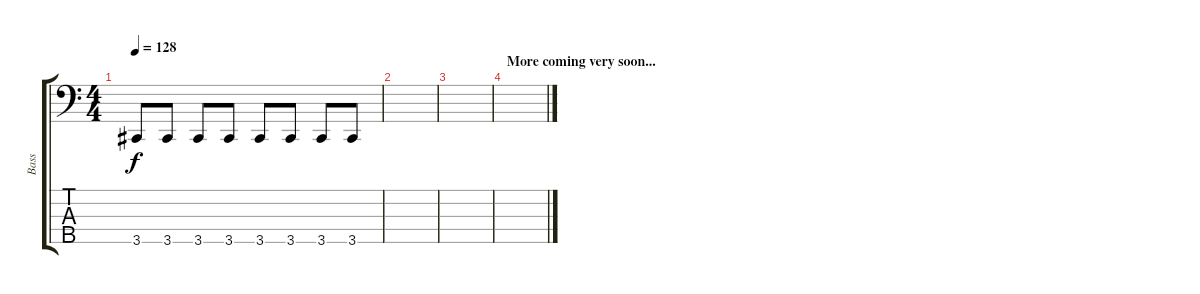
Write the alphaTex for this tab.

\track ("Bass" "Bass") {instrument electricbasspick}
\staff {score tabs}
\tuning (Gb2 Db2 Ab1 Eb1 Bb0) {hide}
\ts (4 4)
\tempo 128
\clef f4
\ks c
3.5.8{dy f} 3.5.8 3.5.8 3.5.8 3.5.8 3.5.8 3.5.8 3.5.8 |
|
|
\section ("" "More coming very soon...")
